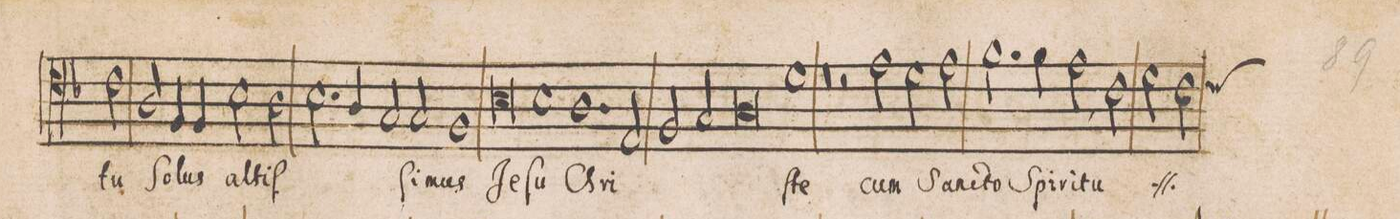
**kern	**text
*I"TENOR	*
*clefC4	*
*k[b-]	*
*met(C|)	*
*M2/1	*
2c\	tu
=84-	=84-
2A/	So-
4F/	-lus
4F/	al-
2B-\	-tiſ-
2A\	.
=85-	=85-
2.B-\	.
4A/	.
2G/	.
2G/	-ſi-
=86-	=86-
1F	-mus
0B-	Je-
=87-	=87-
1B-	-ſu
=88-	=88-
1.A	Chri-
2E/	.
=89-	=89-
2F/	.
2G/	.
0A	.
=90-	=90-
1d	-ſte
=91-	=91-
0r	.
=92-	=92-
2r	.
2e\	cum
2d\	San-
2e\	-cto
=93-	=93-
2.f\	Spi-
4f\	-ri-
2e,\	-tu
2c\	/cum
=94-	=94-
2d\	San-
2c\	-cto
*-	*-
